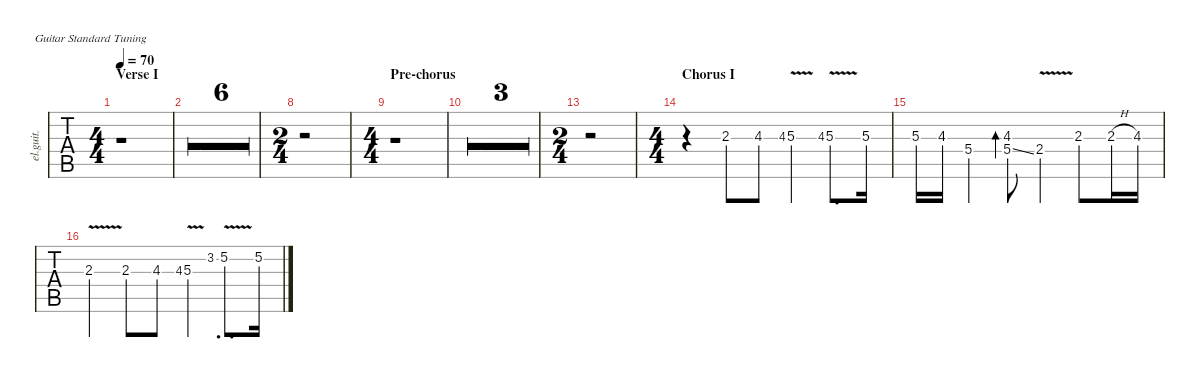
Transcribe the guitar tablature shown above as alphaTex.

\defaultSystemsLayout 4
\hideDynamics
\bracketExtendMode nobrackets
\otherSystemsTrackNameOrientation horizontal
\track ("Lead Guitar (Clean)" "el.guit.") {defaultSystemsLayout 4 multiBarRest instrument electricguitarclean}
\staff {tabs}
\tuning (E4 B3 G3 D3 A2 E2)
\ts (4 4)
\section ("" "Verse I")
\tempo 70
\clef g2
\ks c
r.1{dy mf} |
r.1 |
r.1 |
r.1 |
r.1 |
r.1 |
r.1 |
\ts (2 4)
\beaming (8 2 2)
r.2 |
\ts (4 4)
\beaming (8 2 2 2 2)
\section ("" "Pre-chorus")
r.1 |
r.1 |
r.1 |
r.1 |
\ts (2 4)
\beaming (8 2 2)
r.2 |
\ts (4 4)
\beaming (8 2 2 2 2)
\section ("" "Chorus I")
r.4 2.3.8 4.3.8 4.3.8{gr onbeat} 5.3{v}.4 4.3.8{gr onbeat} 5.3{v}.8{d} 5.3.16 |
5.3.16 4.3.16 5.4.4 (5.4{ss} 4.3).8{bd 60} 2.4{v}.4 2.3.8 2.3{h}.16 4.3.16 |
2.3{v}.4 2.3.8 4.3.8 4.3.8{gr onbeat} 5.3{v}.4 3.2.8{d gr onbeat} 5.2{v}.8{d} 5.2.16
